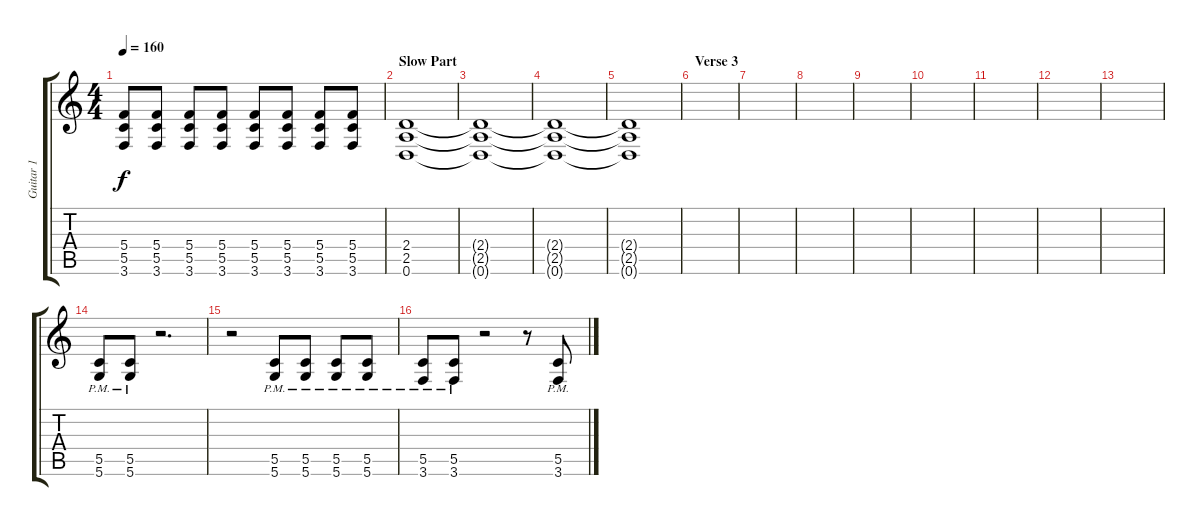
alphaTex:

\track ("Guitar 1" "Guitar 1") {instrument overdrivenguitar}
\staff {score tabs}
\tuning (D4 A3 F3 C3 G2 D2) {hide}
\ts (4 4)
\tempo 160
\clef g2
\ks c
(5.4 5.5 3.6).8{dy f} (5.4 5.5 3.6).8 (5.4 5.5 3.6).8 (5.4 5.5 3.6).8 (5.4 5.5 3.6).8 (5.4 5.5 3.6).8 (5.4 5.5 3.6).8 (5.4 5.5 3.6).8 |
\section ("" "Slow Part")
(2.4 2.5 0.6).1 |
(2.4{t} 2.5{t} 0.6{t}).1 |
(2.4{t} 2.5{t} 0.6{t}).1 |
(2.4{t} 2.5{t} 0.6{t}).1 |
\section ("" "Verse 3")
|
|
|
|
|
|
|
|
(5.5{pm} 5.6{pm}).8 (5.5{pm} 5.6{pm}).8 r.2{d} |
r.2 (5.5{pm} 5.6{pm}).8 (5.5{pm} 5.6{pm}).8 (5.5{pm} 5.6{pm}).8 (5.5{pm} 5.6{pm}).8 |
(5.5{pm} 3.6{pm}).8 (5.5{pm} 3.6{pm}).8 r.2 r.8 (5.5{pm} 3.6{pm}).8
